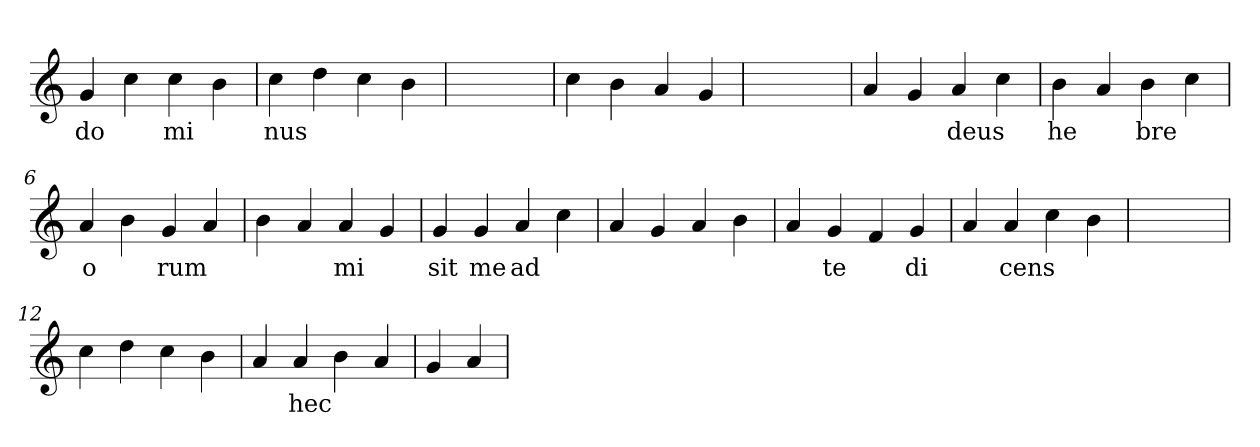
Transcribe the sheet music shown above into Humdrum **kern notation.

**kern	**text
*part1	*part1
*staff1	*staff1
*clefG2	*
=1	=1
4g	do
4cc	.
4cc	mi
4b	.
=2	=2
4cc	nus
4dd	.
4cc	.
4b	.
=3	=3
1ryy	.
=3	=3
4cc	.
4b	.
4a	.
4g	.
=4	=4
1ryy	.
=4	=4
4a	.
4g	.
4a	deus
4cc	.
=5	=5
4b	he
4a	.
4b	bre
4cc	.
=6	=6
4a	o
4b	.
4g	rum
4a	.
=7	=7
4b	.
4a	.
4a	mi
4g	.
=8	=8
4g	sit
4g	me
4a	ad
4cc	.
=9	=9
4a	.
4g	.
4a	.
4b	.
=10	=10
4a	.
4g	te
4f	.
4g	di
=11	=11
4a	.
4a	cens
4cc	.
4b	.
=12	=12
1ryy	.
=12	=12
4cc	.
4dd	.
4cc	.
4b	.
=13	=13
4a	.
4a	hec
4b	.
4a	.
=14	=14
4g	.
4a	.
=	=
*-	*-
